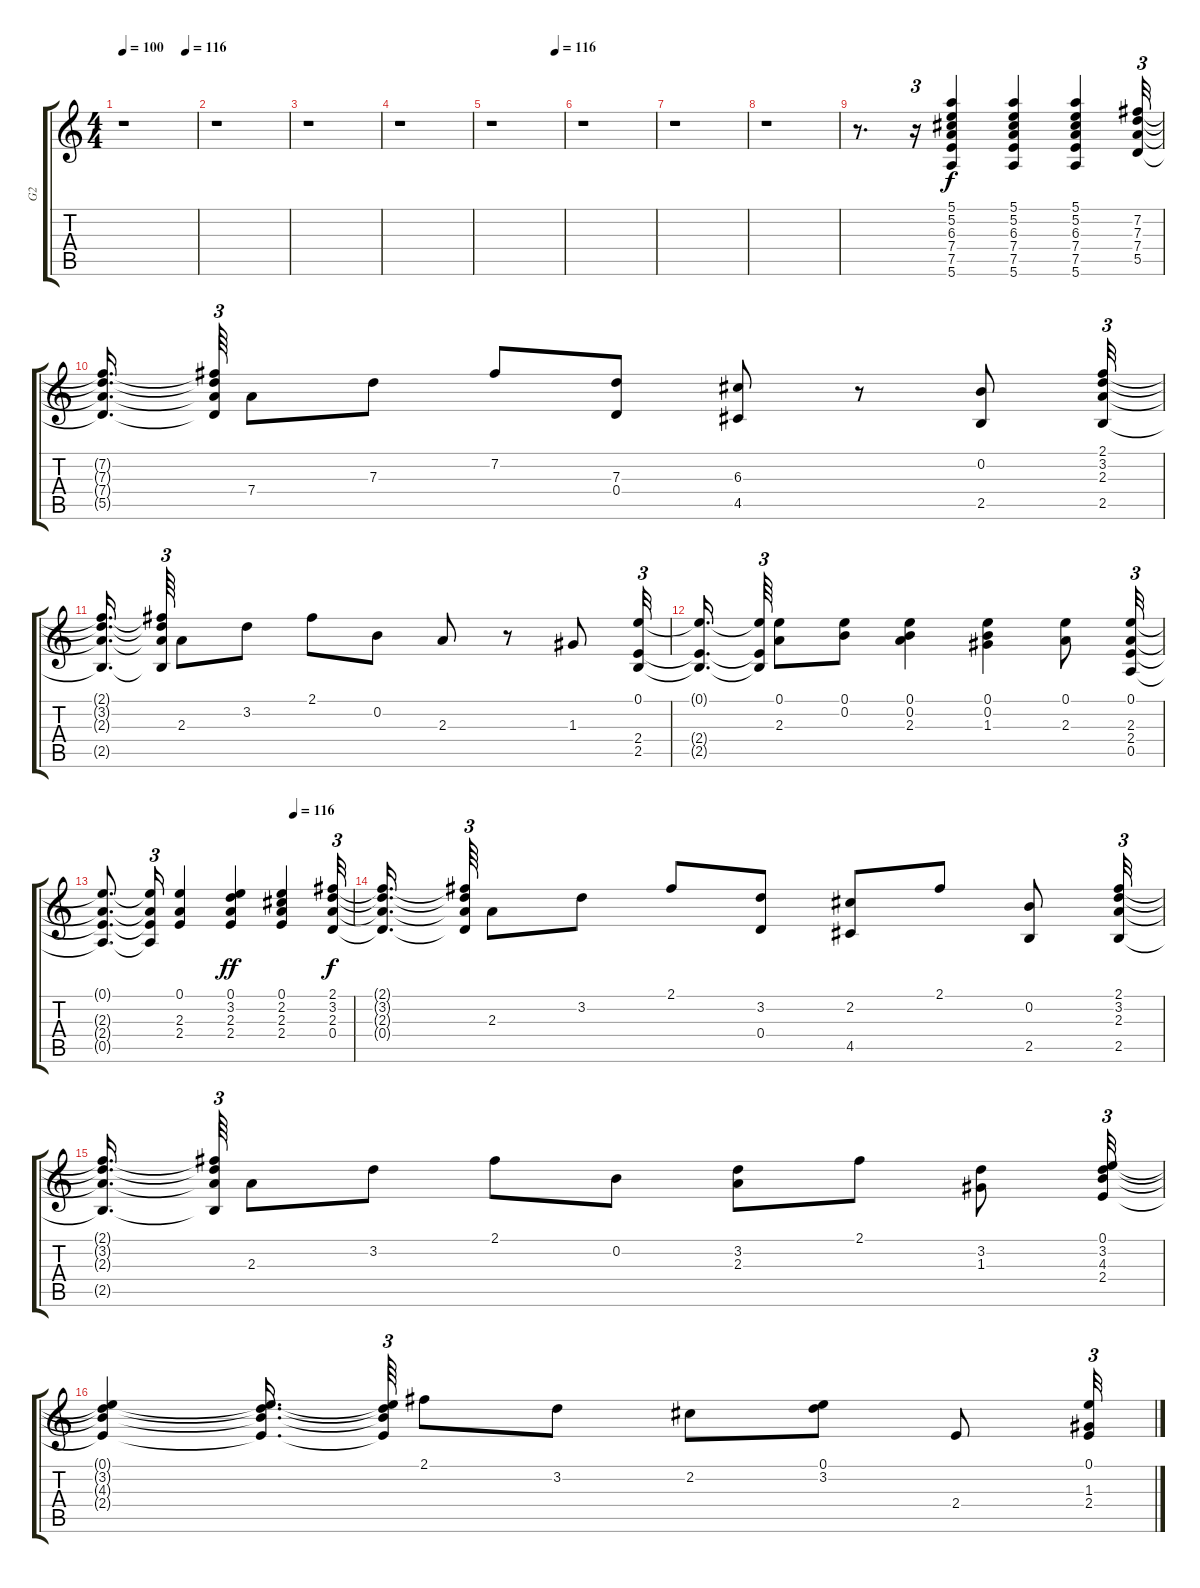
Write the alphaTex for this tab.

\track ("G2" "G2") {instrument acousticguitarsteel}
\staff {score tabs}
\tuning (E4 B3 G3 D3 A2 E2) {hide}
\ts (4 4)
\tempo 100
\tempo (116 0.8541666666666666)
\clef g2
\ks c
r.1{dy f} |
r.1 |
r.1 |
r.1 |
\tempo (116 0.8875)
r.1 |
r.1 |
r.1 |
r.1 |
r.8{d} r.16{tu (3 2)} (5.1 5.2 6.3 7.4 7.5 5.6).4 (5.1 5.2 6.3 7.4 7.5 5.6).4 (5.1 5.2 6.3 7.4 7.5 5.6).4 (7.2 7.3 7.4 5.5).32{tu (3 2)} |
(7.2{t} 7.3{t} 7.4{t} 5.5{t}).16{d beam splitsecondary} (7.2{t} 7.3{t} 7.4{t} 5.5{t}).64{tu (3 2)} 7.4.8 7.3.8 7.2.8 (7.3 0.4).8 (6.3 4.5).8 r.8 (0.2 2.5).8 (2.1 3.2 2.3 2.5).32{tu (3 2)} |
(2.1{t} 3.2{t} 2.3{t} 2.5{t}).16{d beam splitsecondary} (2.1{t} 3.2{t} 2.3{t} 2.5{t}).64{tu (3 2)} 2.3.8 3.2.8 2.1.8 0.2.8 2.3.8 r.8 1.3.8 (0.1 2.4 2.5).32{tu (3 2)} |
(0.1{t} 2.4{t} 2.5{t}).16{d beam splitsecondary} (0.1{t} 2.4{t} 2.5{t}).64{tu (3 2)} (0.1 2.3).8 (0.1 0.2).8 (0.1 0.2 2.3).4 (0.1 0.2 1.3).4 (0.1 2.3).8 (0.1 2.3 2.4 0.5).32{tu (3 2)} |
\tempo (116 0.765625)
(0.1{t} 2.3{t} 2.4{t} 0.5{t}).8{d} (0.1{t} 2.3{t} 2.4{t} 0.5{t}).16{tu (3 2)} (0.1 2.3 2.4).4 (0.1 3.2 2.3 2.4).4{dy ff} (0.1 2.2 2.3 2.4).4 (2.1 3.2 2.3 0.4).32{tu (3 2) dy f} |
(2.1{t} 3.2{t} 2.3{t} 0.4{t}).16{d beam splitsecondary} (2.1{t} 3.2{t} 2.3{t} 0.4{t}).64{tu (3 2)} 2.3.8 3.2.8 2.1.8 (3.2 0.4).8 (2.2 4.5).8 2.1.8 (0.2 2.5).8 (2.1 3.2 2.3 2.5).32{tu (3 2)} |
(2.1{t} 3.2{t} 2.3{t} 2.5{t}).16{d beam splitsecondary} (2.1{t} 3.2{t} 2.3{t} 2.5{t}).64{tu (3 2)} 2.3.8 3.2.8 2.1.8 0.2.8 (3.2 2.3).8 2.1.8 (3.2 1.3).8 (0.1 3.2 4.3 2.4).32{tu (3 2)} |
(0.1{t} 3.2{t} 4.3{t} 2.4{t}).4 (0.1{t} 3.2{t} 4.3{t} 2.4{t}).16{d beam splitsecondary} (0.1{t} 3.2{t} 4.3{t} 2.4{t}).64{tu (3 2)} 2.1.8 3.2.8 2.2.8 (0.1 3.2).8 2.4.8 (0.1 1.3 2.4).32{tu (3 2)}
